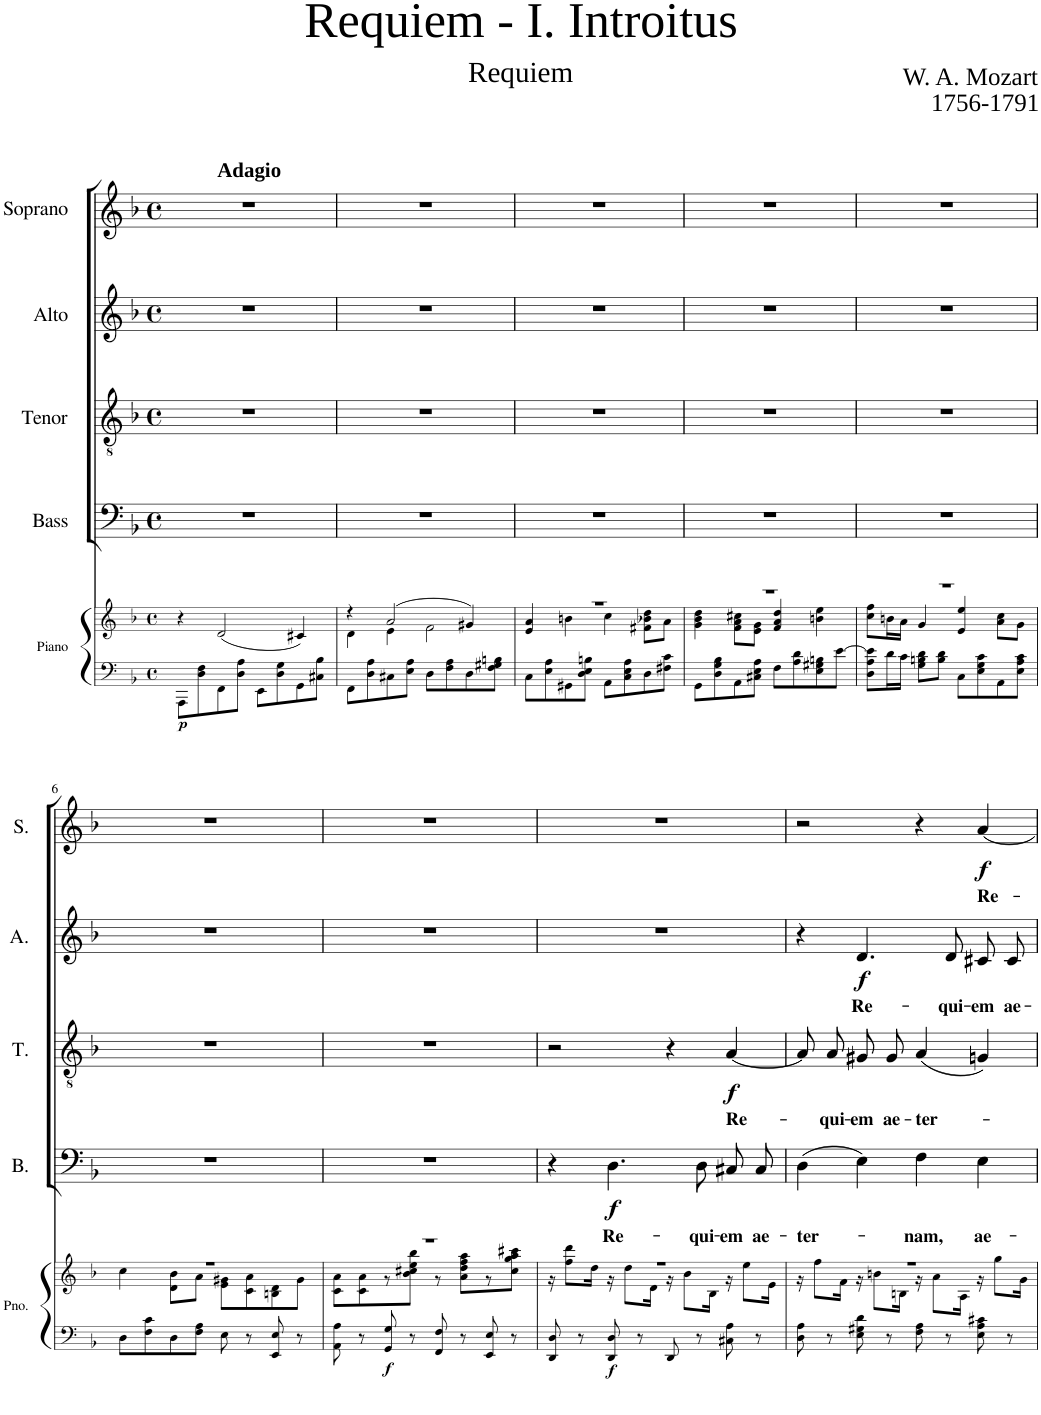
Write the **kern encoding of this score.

**kern	**kern	**dynam	**kern	**text	**dynam	**kern	**text	**dynam	**kern	**text	**dynam	**kern	**text	**dynam
*part5	*part5	*part5	*part4	*part4	*part4	*part3	*part3	*part3	*part2	*part2	*part2	*part1	*part1	*part1
*staff6	*staff5	*staff5/6	*staff4	*staff4	*staff4	*staff3	*staff3	*staff3	*staff2	*staff2	*staff2	*staff1	*staff1	*staff1
*I"Piano	*	*	*I"Bass	*	*	*I"Tenor	*	*	*I"Alto	*	*	*I"Soprano	*	*
*I'Pno.	*	*	*I'B.	*	*	*I'T.	*	*	*I'A.	*	*	*I'S.	*	*
*stria5	*stria5	*	*	*	*	*	*	*	*	*	*	*	*	*
*clefF4	*clefG2	*	*clefF4	*	*	*clefGv2	*	*	*clefG2	*	*	*clefG2	*	*
*k[b-]	*k[b-]	*	*k[b-]	*	*	*k[b-]	*	*	*k[b-]	*	*	*k[b-]	*	*
*M4/4	*M4/4	*	*M4/4	*	*	*M4/4	*	*	*M4/4	*	*	*M4/4	*	*
*met(c)	*met(c)	*	*met(c)	*	*	*met(c)	*	*	*met(c)	*	*	*met(c)	*	*
=1	=1	=1	=1	=1	=1	=1	=1	=1	=1	=1	=1	=1	=1	=1
!	!	!LO:DY:b=2	!	!	!	!	!	!	!	!	!	!	!	!
*	*	*	*	*	*	*	*	*	*	*	*	*^	*	*
8AAA\L	4r	p	1r	.	.	1r	.	.	1r	.	.	1r	4ryy	.	.
8D\ 8F\	.	.	.	.	.	.	.	.	.	.	.	.	.	.	.
!	!	!	!	!	!	!	!	!	!	!	!	!	!LO:TX:a:B:t=Adagio	!	!
8FF\	(2d/	.	.	.	.	.	.	.	.	.	.	.	2.ryy	.	.
8D\ 8A\J	.	.	.	.	.	.	.	.	.	.	.	.	.	.	.
8EE\L	.	.	.	.	.	.	.	.	.	.	.	.	.	.	.
8D\ 8G\	.	.	.	.	.	.	.	.	.	.	.	.	.	.	.
8GG\	4c#X/)	.	.	.	.	.	.	.	.	.	.	.	.	.	.
8C#X\ 8B-\J	.	.	.	.	.	.	.	.	.	.	.	.	.	.	.
*	*	*	*	*	*	*	*	*	*	*	*	*v	*v	*	*
=2	=2	=2	=2	=2	=2	=2	=2	=2	=2	=2	=2	=2	=2	=2
*	*^	*	*	*	*	*	*	*	*	*	*	*	*	*
8FF\L	4r	4d\	.	1r	.	.	1r	.	.	1r	.	.	1r	.	.
8D\ 8A\	.	.	.	.	.	.	.	.	.	.	.	.	.	.	.
8C#X\	(2a/	4e\	.	.	.	.	.	.	.	.	.	.	.	.	.
8E\ 8A\J	.	.	.	.	.	.	.	.	.	.	.	.	.	.	.
8D\L	.	2f\	.	.	.	.	.	.	.	.	.	.	.	.	.
8F\ 8A\	.	.	.	.	.	.	.	.	.	.	.	.	.	.	.
8D\	4g#X/)	.	.	.	.	.	.	.	.	.	.	.	.	.	.
8F\ 8G#X\ 8Bn\J	.	.	.	.	.	.	.	.	.	.	.	.	.	.	.
=3	=3	=3	=3	=3	=3	=3	=3	=3	=3	=3	=3	=3	=3	=3	=3
8C\L	1r	4e/ 4a/	.	1r	.	.	1r	.	.	1r	.	.	1r	.	.
8E\ 8A\	.	.	.	.	.	.	.	.	.	.	.	.	.	.	.
8GG#X\	.	4bn\	.	.	.	.	.	.	.	.	.	.	.	.	.
8D\ 8E\ 8Bn\J	.	.	.	.	.	.	.	.	.	.	.	.	.	.	.
8AA\L	.	4cc\	.	.	.	.	.	.	.	.	.	.	.	.	.
8C\ 8E\ 8A\	.	.	.	.	.	.	.	.	.	.	.	.	.	.	.
8D\	.	8f#X\ 8b-X\ 8dd\L	.	.	.	.	.	.	.	.	.	.	.	.	.
8F#X\ 8c\J	.	8a\J	.	.	.	.	.	.	.	.	.	.	.	.	.
=4	=4	=4	=4	=4	=4	=4	=4	=4	=4	=4	=4	=4	=4	=4	=4
8GG\L	1r	4g\ 4b-\ 4dd\	.	1r	.	.	1r	.	.	1r	.	.	1r	.	.
8D\ 8G\ 8B-\	.	.	.	.	.	.	.	.	.	.	.	.	.	.	.
8AA\	.	8f\ 8a\ 8cc#X\L	.	.	.	.	.	.	.	.	.	.	.	.	.
8C#X\ 8E\ 8A\J	.	8e\ 8g\J	.	.	.	.	.	.	.	.	.	.	.	.	.
8F\L	.	4f/ 4a/ 4dd/	.	.	.	.	.	.	.	.	.	.	.	.	.
8A\ 8d\	.	.	.	.	.	.	.	.	.	.	.	.	.	.	.
8E\ 8G#X\ 8Bn\	.	4bn\ 4ee\	.	.	.	.	.	.	.	.	.	.	.	.	.
[8e\J	.	.	.	.	.	.	.	.	.	.	.	.	.	.	.
=5	=5	=5	=5	=5	=5	=5	=5	=5	=5	=5	=5	=5	=5	=5	=5
8D\ 8A\ 8e\]L	1r	8cc\ 8ff\L	.	1r	.	.	1r	.	.	1r	.	.	1r	.	.
16d\L	.	16bn\L	.	.	.	.	.	.	.	.	.	.	.	.	.
16c\JJ	.	16a\JJ	.	.	.	.	.	.	.	.	.	.	.	.	.
8G\ 8Bn\ 8d\L	.	4g/	.	.	.	.	.	.	.	.	.	.	.	.	.
8B\ 8d\J	.	.	.	.	.	.	.	.	.	.	.	.	.	.	.
8C\L	.	4e/ 4ee/	.	.	.	.	.	.	.	.	.	.	.	.	.
8E\ 8G\ 8c\	.	.	.	.	.	.	.	.	.	.	.	.	.	.	.
8AA\	.	8a\ 8cc\L	.	.	.	.	.	.	.	.	.	.	.	.	.
8E\ 8A\ 8c\J	.	8g\J	.	.	.	.	.	.	.	.	.	.	.	.	.
!!LO:LB:g=z
=6	=6	=6	=6	=6	=6	=6	=6	=6	=6	=6	=6	=6	=6	=6	=6
8D\L	1r	4cc\	.	1r	.	.	1r	.	.	1r	.	.	1r	.	.
8F\ 8c\	.	.	.	.	.	.	.	.	.	.	.	.	.	.	.
8D\	.	8d\ 8b-\L	.	.	.	.	.	.	.	.	.	.	.	.	.
8F\ 8A\J	.	8a\J	.	.	.	.	.	.	.	.	.	.	.	.	.
8E\	.	8e\ 8g#X\L	.	.	.	.	.	.	.	.	.	.	.	.	.
8r	.	8c\ 8a\	.	.	.	.	.	.	.	.	.	.	.	.	.
8EE/ 8E/	.	8Bn\ 8d\	.	.	.	.	.	.	.	.	.	.	.	.	.
8r	.	8g#\J	.	.	.	.	.	.	.	.	.	.	.	.	.
=7	=7	=7	=7	=7	=7	=7	=7	=7	=7	=7	=7	=7	=7	=7	=7
8AA\ 8A\	1r	8c\ 8a\L	.	1r	.	.	1r	.	.	1r	.	.	1r	.	.
8r	.	8c\ 8a\	.	.	.	.	.	.	.	.	.	.	.	.	.
!	!	!	!LO:DY:b=2	!	!	!	!	!	!	!	!	!	!	!	!
8GG/ 8G/	.	8r	f	.	.	.	.	.	.	.	.	.	.	.	.
8r	.	8b-\ 8cc#X\ 8ee\ 8bb-\J	.	.	.	.	.	.	.	.	.	.	.	.	.
8FF/ 8F/	.	8r	.	.	.	.	.	.	.	.	.	.	.	.	.
8r	.	8a\ 8dd\ 8ff\ 8aa\L	.	.	.	.	.	.	.	.	.	.	.	.	.
8EE/ 8E/	.	8r	.	.	.	.	.	.	.	.	.	.	.	.	.
8r	.	8cc#\ 8gg\ 8aa\ 8ccc#X\J	.	.	.	.	.	.	.	.	.	.	.	.	.
=8	=8	=8	=8	=8	=8	=8	=8	=8	=8	=8	=8	=8	=8	=8	=8
8DD/ 8D/	1r	16r	.	4r	.	.	2r	.	.	1r	.	.	1r	.	.
.	.	8ff\ 8ddd\L	.	.	.	.	.	.	.	.	.	.	.	.	.
8r	.	.	.	.	.	.	.	.	.	.	.	.	.	.	.
.	.	16dd\Jk	.	.	.	.	.	.	.	.	.	.	.	.	.
!	!	!	!LO:DY:b=2	!	!LO:LY:b	!LO:DY:b	!	!	!	!	!	!	!	!	!
8DD/ 8D/	.	16r	f	4.D\	Re-	f	.	.	.	.	.	.	.	.	.
.	.	8dd\L	.	.	.	.	.	.	.	.	.	.	.	.	.
8r	.	.	.	.	.	.	.	.	.	.	.	.	.	.	.
.	.	16d\Jk	.	.	.	.	.	.	.	.	.	.	.	.	.
8DD/	.	16r	.	.	.	.	4r	.	.	.	.	.	.	.	.
.	.	8b-\L	.	.	.	.	.	.	.	.	.	.	.	.	.
!	!	!	!	!	!LO:LY:b	!	!	!	!	!	!	!	!	!	!
8r	.	.	.	8D\	-qui-	.	.	.	.	.	.	.	.	.	.
.	.	16B-\Jk	.	.	.	.	.	.	.	.	.	.	.	.	.
!	!	!	!	!	!LO:LY:b	!	!	!LO:LY:b	!LO:DY:b	!	!	!	!	!	!
8C#X\ 8A\	.	16r	.	8C#X/L	-em	.	[4A/	Re-	f	.	.	.	.	.	.
.	.	8ee\L	.	.	.	.	.	.	.	.	.	.	.	.	.
!	!	!	!	!	!LO:LY:b	!	!	!	!	!	!	!	!	!	!
8r	.	.	.	8C#/J	ae-	.	.	.	.	.	.	.	.	.	.
.	.	16e\Jk	.	.	.	.	.	.	.	.	.	.	.	.	.
=9	=9	=9	=9	=9	=9	=9	=9	=9	=9	=9	=9	=9	=9	=9	=9
!	!	!	!	!	!LO:LY:b	!	!	!	!	!	!	!	!	!	!
8D\ 8A\	1r	16r	.	(4D\	-ter-	.	8A/L]	.	.	4r	.	.	2r	.	.
.	.	8ff\L	.	.	.	.	.	.	.	.	.	.	.	.	.
!	!	!	!	!	!	!	!	!LO:LY:b	!	!	!	!	!	!	!
8r	.	.	.	.	.	.	8A/J	-qui-	.	.	.	.	.	.	.
.	.	16f\Jk	.	.	.	.	.	.	.	.	.	.	.	.	.
!	!	!	!	!	!	!	!	!LO:LY:b	!	!	!LO:LY:b	!LO:DY:b	!	!	!
8E\ 8G#X\ 8d\	.	16r	.	4E\)	.	.	8G#X/L	-em	.	4.d/	Re-	f	.	.	.
.	.	8bn\L	.	.	.	.	.	.	.	.	.	.	.	.	.
!	!	!	!	!	!	!	!	!LO:LY:b	!	!	!	!	!	!	!
8r	.	.	.	.	.	.	8G#/J	ae-	.	.	.	.	.	.	.
.	.	16Bn\Jk	.	.	.	.	.	.	.	.	.	.	.	.	.
!	!	!	!	!	!LO:LY:b	!	!	!LO:LY:b	!	!	!	!	!	!	!
8F\ 8A\	.	16r	.	4F\	-nam,	.	(4A/	-ter-	.	.	.	.	4r	.	.
.	.	8a\L	.	.	.	.	.	.	.	.	.	.	.	.	.
!	!	!	!	!	!	!	!	!	!	!	!LO:LY:b	!	!	!	!
8r	.	.	.	.	.	.	.	.	.	8d/	-qui-	.	.	.	.
.	.	16A\Jk	.	.	.	.	.	.	.	.	.	.	.	.	.
!	!	!	!	!	!LO:LY:b	!	!	!	!	!	!LO:LY:b	!	!	!LO:LY:b	!LO:DY:b
8E\ 8A\ 8c#X\	.	16r	.	4E\	ae-	.	4Gn/)	.	.	8c#X/L	-em	.	[4a/	Re-	f
.	.	8gg\L	.	.	.	.	.	.	.	.	.	.	.	.	.
!	!	!	!	!	!	!	!	!	!	!	!LO:LY:b	!	!	!	!
8r	.	.	.	.	.	.	.	.	.	8c#/J	ae-	.	.	.	.
.	.	16g\Jk	.	.	.	.	.	.	.	.	.	.	.	.	.
*	*v	*v	*	*	*	*	*	*	*	*	*	*	*	*	*
=	=	=	=	=	=	=	=	=	=	=	=	=	=	=
*-	*-	*-	*-	*-	*-	*-	*-	*-	*-	*-	*-	*-	*-	*-
